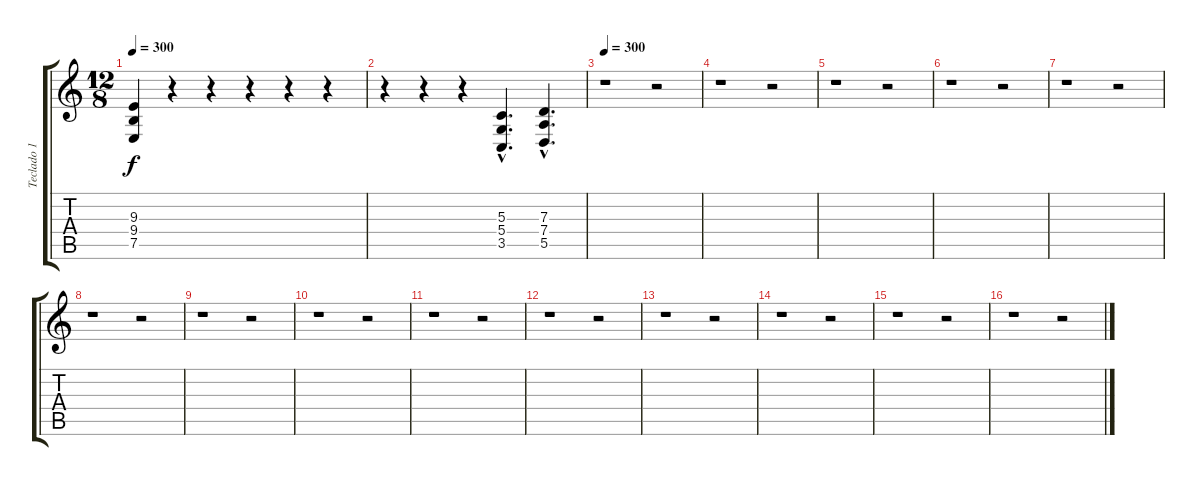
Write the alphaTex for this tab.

\track ("Teclado 1" "Teclado 1") {instrument orchestrahit}
\staff {score tabs}
\tuning (E4 B3 G3 D3 A2 E2) {hide}
\ts (12 8)
\tempo 300
\clef g2
\ks c
(9.3 9.4 7.5).4{dy f} r.4 r.4 r.4 r.4 r.4 |
r.4 r.4 r.4 (5.3{hac} 5.4{hac} 3.5{hac}).4{d} (7.3{hac} 7.4{hac} 5.5{hac}).4{d} |
\tempo 300
r.1 r.2 |
r.1 r.2 |
r.1 r.2 |
r.1 r.2 |
r.1 r.2 |
r.1 r.2 |
r.1 r.2 |
r.1 r.2 |
r.1 r.2 |
r.1 r.2 |
r.1 r.2 |
r.1 r.2 |
r.1 r.2 |
r.1 r.2
